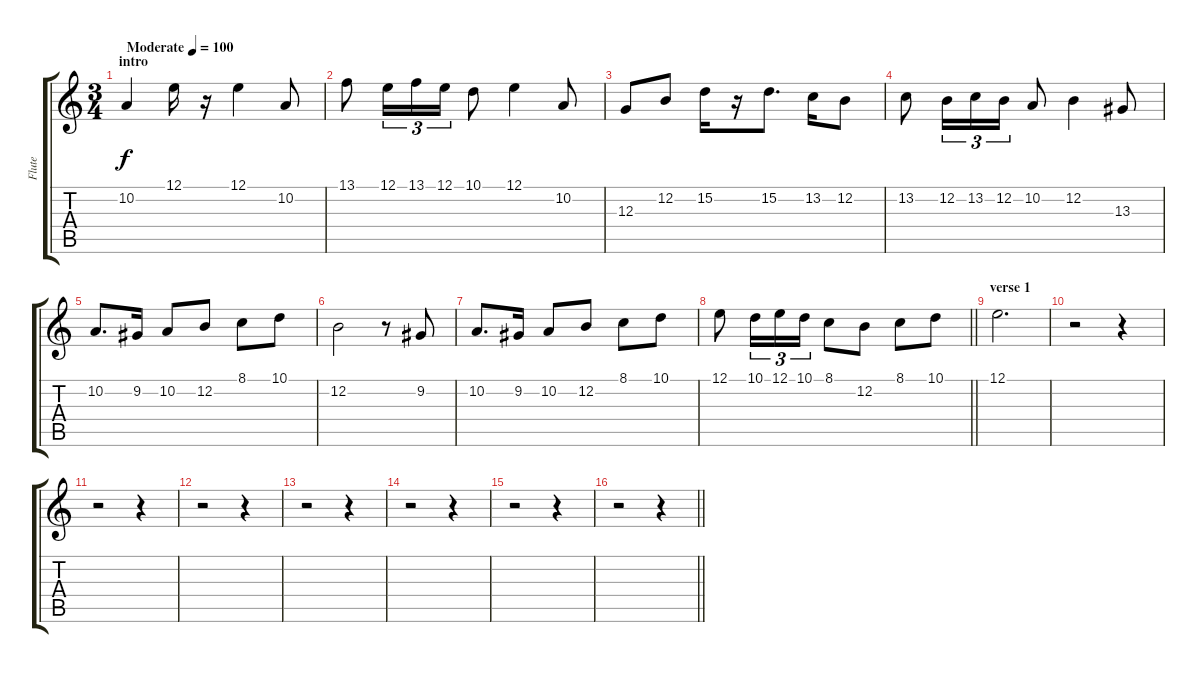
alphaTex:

\track ("Flute" "Flute") {instrument flute}
\staff {score tabs}
\tuning (E4 B3 G3 D3 A2 E2) {hide}
\ts (3 4)
\section ("" "intro")
\tempo (100 "Moderate")
\clef g2
\ks c
10.2.4{dy f instrument flute} 12.1.16 r.16 12.1.4 10.2.8 |
13.1.8 12.1.16{tu (3 2)} 13.1.16{tu (3 2)} 12.1.16{tu (3 2)} 10.1.8 12.1.4 10.2.8 |
12.3.8 12.2.8 15.2.16 r.16 15.2.8{d} 13.2.16 12.2.8 |
13.2.8 12.2.16{tu (3 2)} 13.2.16{tu (3 2)} 12.2.16{tu (3 2)} 10.2.8 12.2.4 13.3.8 |
10.2.8{d} 9.2.16 10.2.8 12.2.8 8.1.8 10.1.8 |
12.2.2 r.8 9.2.8 |
10.2.8{d} 9.2.16 10.2.8 12.2.8 8.1.8 10.1.8 |
\barLineRight lightlight
12.1.8 10.1.16{tu (3 2)} 12.1.16{tu (3 2)} 10.1.16{tu (3 2)} 8.1.8 12.2.8 8.1.8 10.1.8 |
\section ("" "verse 1")
12.1.2{d} |
r.2 r.4 |
r.2 r.4 |
r.2 r.4 |
r.2 r.4 |
r.2 r.4 |
r.2 r.4 |
\barLineRight lightlight
r.2 r.4
